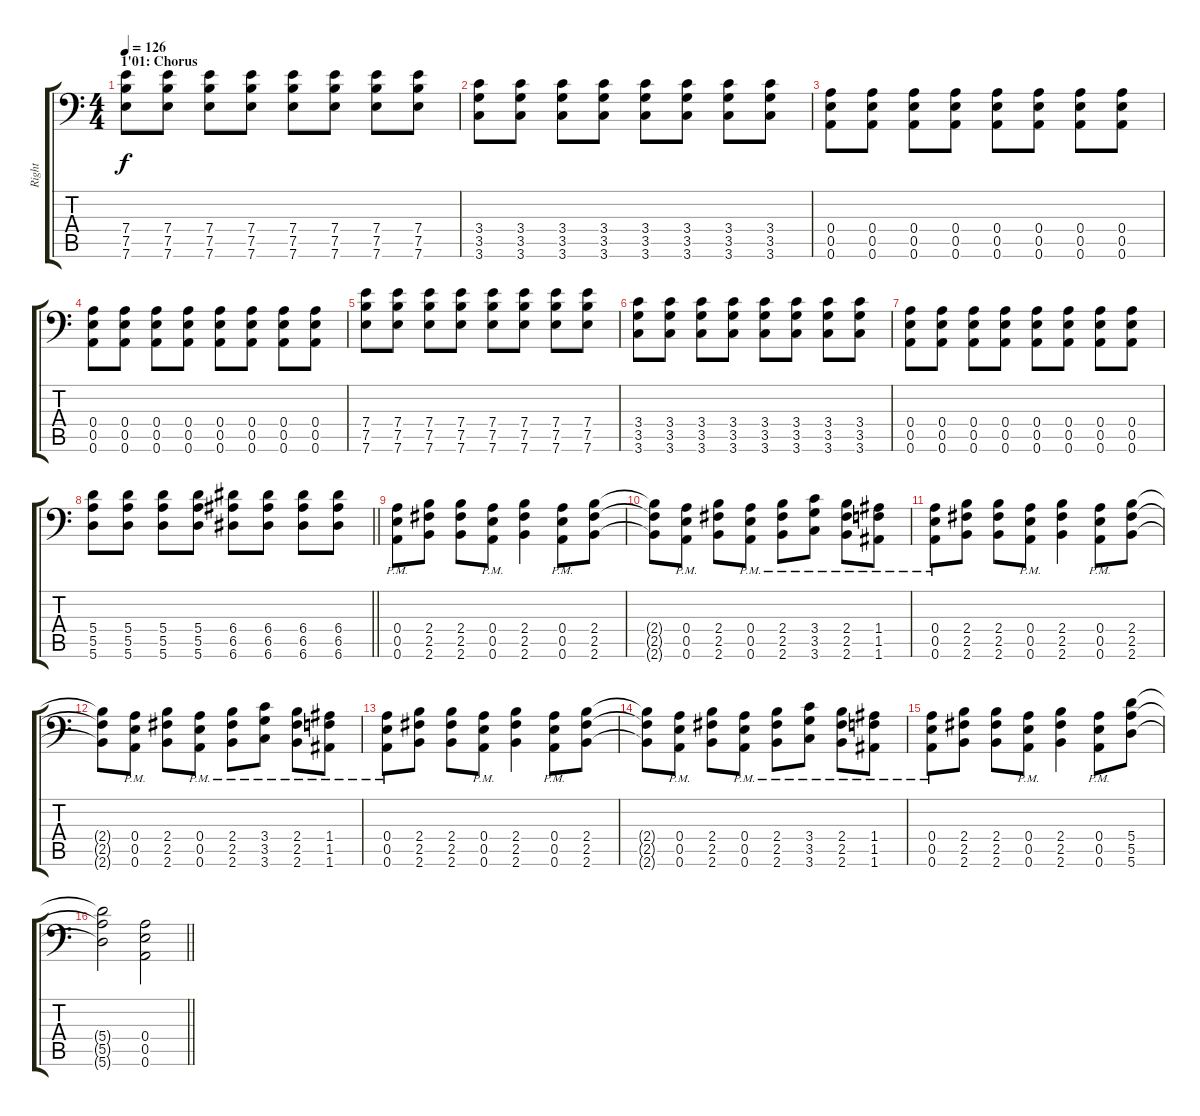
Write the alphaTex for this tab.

\track ("Right" "Right") {instrument distortionguitar}
\staff {score tabs}
\tuning (B3 Gb3 D3 A2 E2 A1) {hide}
\ts (4 4)
\section ("" "1'01: Chorus")
\tempo 126
\clef f4
\ks c
(7.4 7.5 7.6).8{dy f} (7.4 7.5 7.6).8 (7.4 7.5 7.6).8 (7.4 7.5 7.6).8 (7.4 7.5 7.6).8 (7.4 7.5 7.6).8 (7.4 7.5 7.6).8 (7.4 7.5 7.6).8 |
(3.4 3.5 3.6).8 (3.4 3.5 3.6).8 (3.4 3.5 3.6).8 (3.4 3.5 3.6).8 (3.4 3.5 3.6).8 (3.4 3.5 3.6).8 (3.4 3.5 3.6).8 (3.4 3.5 3.6).8 |
(0.4 0.5 0.6).8 (0.4 0.5 0.6).8 (0.4 0.5 0.6).8 (0.4 0.5 0.6).8 (0.4 0.5 0.6).8 (0.4 0.5 0.6).8 (0.4 0.5 0.6).8 (0.4 0.5 0.6).8 |
(0.4 0.5 0.6).8 (0.4 0.5 0.6).8 (0.4 0.5 0.6).8 (0.4 0.5 0.6).8 (0.4 0.5 0.6).8 (0.4 0.5 0.6).8 (0.4 0.5 0.6).8 (0.4 0.5 0.6).8 |
(7.4 7.5 7.6).8 (7.4 7.5 7.6).8 (7.4 7.5 7.6).8 (7.4 7.5 7.6).8 (7.4 7.5 7.6).8 (7.4 7.5 7.6).8 (7.4 7.5 7.6).8 (7.4 7.5 7.6).8 |
(3.4 3.5 3.6).8 (3.4 3.5 3.6).8 (3.4 3.5 3.6).8 (3.4 3.5 3.6).8 (3.4 3.5 3.6).8 (3.4 3.5 3.6).8 (3.4 3.5 3.6).8 (3.4 3.5 3.6).8 |
(0.4 0.5 0.6).8 (0.4 0.5 0.6).8 (0.4 0.5 0.6).8 (0.4 0.5 0.6).8 (0.4 0.5 0.6).8 (0.4 0.5 0.6).8 (0.4 0.5 0.6).8 (0.4 0.5 0.6).8 |
\barLineRight lightlight
(5.4 5.5 5.6).8 (5.4 5.5 5.6).8 (5.4 5.5 5.6).8 (5.4 5.5 5.6).8 (6.4 6.5 6.6).8 (6.4 6.5 6.6).8 (6.4 6.5 6.6).8 (6.4 6.5 6.6).8 |
(0.4{pm} 0.5{pm} 0.6).8 (2.4 2.5 2.6).8 (2.4 2.5 2.6).8 (0.4{pm} 0.5{pm} 0.6{pm}).8 (2.4 2.5 2.6).4 (0.4{pm} 0.5{pm} 0.6).8 (2.4 2.5 2.6).8 |
(2.4{t} 2.5{t} 2.6{t}).8 (0.4{pm} 0.5{pm} 0.6).8 (2.4 2.5 2.6).8 (0.4{pm} 0.5{pm} 0.6).8 (2.4{pm} 2.5{pm} 2.6{pm}).8 (3.4{pm} 3.5{pm} 3.6{pm}).8 (2.4{pm} 2.5{pm} 2.6{pm}).8 (1.4{pm} 1.5{pm} 1.6{pm}).8 |
(0.4{pm} 0.5{pm} 0.6).8 (2.4 2.5 2.6).8 (2.4 2.5 2.6).8 (0.4{pm} 0.5{pm} 0.6{pm}).8 (2.4 2.5 2.6).4 (0.4{pm} 0.5{pm} 0.6).8 (2.4 2.5 2.6).8 |
(2.4{t} 2.5{t} 2.6{t}).8 (0.4{pm} 0.5{pm} 0.6).8 (2.4 2.5 2.6).8 (0.4{pm} 0.5{pm} 0.6).8 (2.4{pm} 2.5{pm} 2.6{pm}).8 (3.4{pm} 3.5{pm} 3.6{pm}).8 (2.4{pm} 2.5{pm} 2.6{pm}).8 (1.4{pm} 1.5{pm} 1.6{pm}).8 |
(0.4{pm} 0.5{pm} 0.6).8 (2.4 2.5 2.6).8 (2.4 2.5 2.6).8 (0.4{pm} 0.5{pm} 0.6{pm}).8 (2.4 2.5 2.6).4 (0.4{pm} 0.5{pm} 0.6).8 (2.4 2.5 2.6).8 |
(2.4{t} 2.5{t} 2.6{t}).8 (0.4{pm} 0.5{pm} 0.6).8 (2.4 2.5 2.6).8 (0.4{pm} 0.5{pm} 0.6).8 (2.4{pm} 2.5{pm} 2.6{pm}).8 (3.4{pm} 3.5{pm} 3.6{pm}).8 (2.4{pm} 2.5{pm} 2.6{pm}).8 (1.4{pm} 1.5{pm} 1.6{pm}).8 |
(0.4{pm} 0.5{pm} 0.6).8 (2.4 2.5 2.6).8 (2.4 2.5 2.6).8 (0.4{pm} 0.5{pm} 0.6{pm}).8 (2.4 2.5 2.6).4 (0.4{pm} 0.5{pm} 0.6).8 (5.4 5.5 5.6).8 |
\barLineRight lightlight
(5.4{t} 5.5{t} 5.6{t}).2 (0.4 0.5 0.6).2
